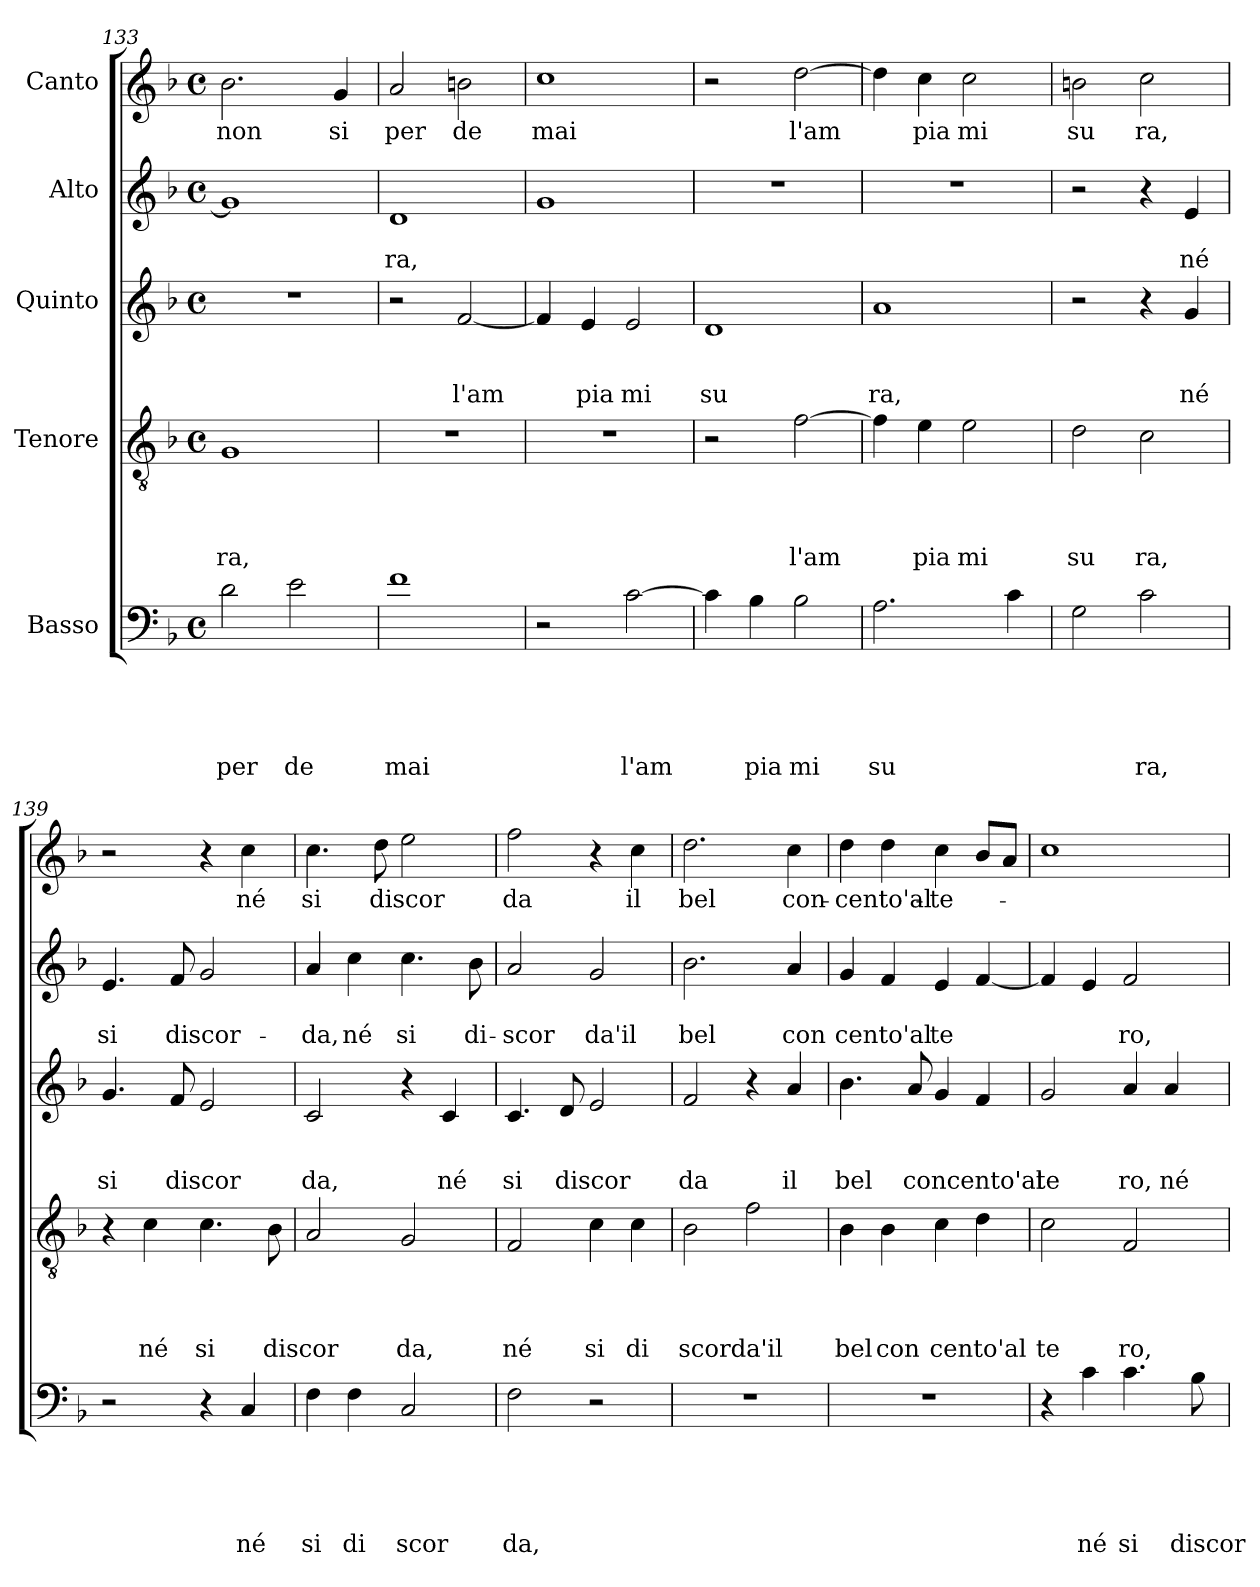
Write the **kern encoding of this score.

**kern	**text	**text	**text	**text	**text	**kern	**text	**text	**text	**text	**kern	**text	**text	**text	**kern	**text	**text	**kern	**text
*part5	*part5	*part5	*part5	*part5	*part5	*part4	*part4	*part4	*part4	*part4	*part3	*part3	*part3	*part3	*part2	*part2	*part2	*part1	*part1
*staff5	*staff5	*staff5	*staff5	*staff5	*staff5	*staff4	*staff4	*staff4	*staff4	*staff4	*staff3	*staff3	*staff3	*staff3	*staff2	*staff2	*staff2	*staff1	*staff1
*I"Basso	*	*	*	*	*	*I"Tenore	*	*	*	*	*I"Quinto	*	*	*	*I"Alto	*	*	*I"Canto	*
*clefF4	*	*	*	*	*	*clefGv2	*	*	*	*	*clefG2	*	*	*	*clefG2	*	*	*clefG2	*
*k[b-]	*	*	*	*	*	*k[b-]	*	*	*	*	*k[b-]	*	*	*	*k[b-]	*	*	*k[b-]	*
*F:	*	*	*	*	*	*F:	*	*	*	*	*F:	*	*	*	*F:	*	*	*F:	*
*M4/4	*	*	*	*	*	*M4/4	*	*	*	*	*M4/4	*	*	*	*M4/4	*	*	*M4/4	*
*met(c)	*	*	*	*	*	*met(c)	*	*	*	*	*met(c)	*	*	*	*met(c)	*	*	*met(c)	*
=133	=133	=133	=133	=133	=133	=133	=133	=133	=133	=133	=133	=133	=133	=133	=133	=133	=133	=133	=133
!	!	!	!	!	!LO:LY:b	!	!	!	!	!LO:LY:b	!	!	!	!	!	!	!	!	!LO:LY:b
2d\	.	.	.	.	per	1G	.	.	.	-ra,	1r	.	.	.	1g]	.	.	2.b-\	non
!	!	!	!	!	!LO:LY:b	!	!	!	!	!	!	!	!	!	!	!	!	!	!
2e\	.	.	.	.	de	.	.	.	.	.	.	.	.	.	.	.	.	.	.
!	!	!	!	!	!	!	!	!	!	!	!	!	!	!	!	!	!	!	!LO:LY:b
.	.	.	.	.	.	.	.	.	.	.	.	.	.	.	.	.	.	4g/	si
=134	=134	=134	=134	=134	=134	=134	=134	=134	=134	=134	=134	=134	=134	=134	=134	=134	=134	=134	=134
!	!	!	!	!	!LO:LY:b	!	!	!	!	!	!	!	!	!	!	!	!LO:LY:b	!	!LO:LY:b
1f	.	.	.	.	mai	1r	.	.	.	.	2r	.	.	.	1d	.	-ra,	2a/	per
!	!	!	!	!	!	!	!	!	!	!	!	!	!	!LO:LY:b	!	!	!	!	!LO:LY:b
.	.	.	.	.	.	.	.	.	.	.	[<2f/	.	.	l'am	.	.	.	2bn\	de
=135	=135	=135	=135	=135	=135	=135	=135	=135	=135	=135	=135	=135	=135	=135	=135	=135	=135	=135	=135
!	!	!	!	!	!	!	!	!	!	!	!	!	!	!	!	!	!	!	!LO:LY:b
2r	.	.	.	.	.	1r	.	.	.	.	4f/]	.	.	.	1g	.	.	1cc	mai
!	!	!	!	!	!	!	!	!	!	!	!	!	!	!LO:LY:b	!	!	!	!	!
.	.	.	.	.	.	.	.	.	.	.	4e/	.	.	pia	.	.	.	.	.
!	!	!	!	!	!LO:LY:b	!	!	!	!	!	!	!	!	!LO:LY:b	!	!	!	!	!
[>2c\	.	.	.	.	l'am	.	.	.	.	.	2e/	.	.	mi	.	.	.	.	.
=136	=136	=136	=136	=136	=136	=136	=136	=136	=136	=136	=136	=136	=136	=136	=136	=136	=136	=136	=136
!	!	!	!	!	!	!	!	!	!	!	!	!	!	!LO:LY:b	!	!	!	!	!
4c\]	.	.	.	.	.	2r	.	.	.	.	1d	.	.	su	1r	.	.	2r	.
!	!	!	!	!	!LO:LY:b	!	!	!	!	!	!	!	!	!	!	!	!	!	!
4B-\	.	.	.	.	pia	.	.	.	.	.	.	.	.	.	.	.	.	.	.
!	!	!	!	!	!LO:LY:b	!	!	!	!	!LO:LY:b	!	!	!	!	!	!	!	!	!LO:LY:b
2B-\	.	.	.	.	mi	[>2f\	.	.	.	l'am	.	.	.	.	.	.	.	[>2dd\	l'am
=137	=137	=137	=137	=137	=137	=137	=137	=137	=137	=137	=137	=137	=137	=137	=137	=137	=137	=137	=137
!	!	!	!	!	!LO:LY:b	!	!	!	!	!	!	!	!	!LO:LY:b	!	!	!	!	!
2.A\	.	.	.	.	su	4f\]	.	.	.	.	1a	.	.	ra,	1r	.	.	4dd\]	.
!	!	!	!	!	!	!	!	!	!	!LO:LY:b	!	!	!	!	!	!	!	!	!LO:LY:b
.	.	.	.	.	.	4e\	.	.	.	pia	.	.	.	.	.	.	.	4cc\	pia
!	!	!	!	!	!	!	!	!	!	!LO:LY:b	!	!	!	!	!	!	!	!	!LO:LY:b
.	.	.	.	.	.	2e\	.	.	.	mi	.	.	.	.	.	.	.	2cc\	mi
4c\	.	.	.	.	.	.	.	.	.	.	.	.	.	.	.	.	.	.	.
=138	=138	=138	=138	=138	=138	=138	=138	=138	=138	=138	=138	=138	=138	=138	=138	=138	=138	=138	=138
!	!	!	!	!	!	!	!	!	!	!LO:LY:b	!	!	!	!	!	!	!	!	!LO:LY:b
2G\	.	.	.	.	.	2d\	.	.	.	su	2r	.	.	.	2r	.	.	2bn\	su
!	!	!	!	!	!LO:LY:b	!	!	!	!	!LO:LY:b	!	!	!	!	!	!	!	!	!LO:LY:b
2c\	.	.	.	.	ra,	2c\	.	.	.	ra,	4r	.	.	.	4r	.	.	2cc\	ra,
!	!	!	!	!	!	!	!	!	!	!	!	!	!	!LO:LY:b	!	!	!LO:LY:b	!	!
.	.	.	.	.	.	.	.	.	.	.	4g/	.	.	né	4e/	.	né	.	.
=139	=139	=139	=139	=139	=139	=139	=139	=139	=139	=139	=139	=139	=139	=139	=139	=139	=139	=139	=139
!	!	!	!	!	!	!	!	!	!	!	!	!	!	!LO:LY:b	!	!	!LO:LY:b	!	!
2r	.	.	.	.	.	4r	.	.	.	.	4.g/	.	.	si	4.e/	.	si	2r	.
!	!	!	!	!	!	!	!	!	!	!LO:LY:b	!	!	!	!	!	!	!	!	!
.	.	.	.	.	.	4c\	.	.	.	né	.	.	.	.	.	.	.	.	.
!	!	!	!	!	!	!	!	!	!	!	!	!	!	!LO:LY:b	!	!	!LO:LY:b	!	!
.	.	.	.	.	.	.	.	.	.	.	8f/	.	.	discor	8f/	.	discor-	.	.
!	!	!	!	!	!	!	!	!	!	!LO:LY:b	!	!	!	!	!	!	!	!	!
4r	.	.	.	.	.	4.c\	.	.	.	si	2e/	.	.	.	2g/	.	.	4r	.
!	!	!	!	!	!LO:LY:b	!	!	!	!	!	!	!	!	!	!	!	!	!	!LO:LY:b
4C/	.	.	.	.	né	.	.	.	.	.	.	.	.	.	.	.	.	4cc\	né
!	!	!	!	!	!	!	!	!	!	!LO:LY:b	!	!	!	!	!	!	!	!	!
.	.	.	.	.	.	8B-\	.	.	.	discor	.	.	.	.	.	.	.	.	.
=140	=140	=140	=140	=140	=140	=140	=140	=140	=140	=140	=140	=140	=140	=140	=140	=140	=140	=140	=140
!	!	!	!	!	!LO:LY:b	!	!	!	!	!	!	!	!	!LO:LY:b	!	!	!LO:LY:b	!	!LO:LY:b
4F\	.	.	.	.	si	2A/	.	.	.	.	2c/	.	.	da,	4a/	.	-da,	4.cc\	si
!	!	!	!	!	!LO:LY:b	!	!	!	!	!	!	!	!	!	!	!	!LO:LY:b	!	!
4F\	.	.	.	.	di	.	.	.	.	.	.	.	.	.	4cc\	.	né	.	.
!	!	!	!	!	!	!	!	!	!	!	!	!	!	!	!	!	!	!	!LO:LY:b
.	.	.	.	.	.	.	.	.	.	.	.	.	.	.	.	.	.	8dd\	discor
!	!	!	!	!	!LO:LY:b	!	!	!	!	!LO:LY:b	!	!	!	!	!	!	!LO:LY:b	!	!
2C/	.	.	.	.	scor	2G/	.	.	.	da,	4r	.	.	.	4.cc\	.	si	2ee\	.
!	!	!	!	!	!	!	!	!	!	!	!	!	!	!LO:LY:b	!	!	!	!	!
.	.	.	.	.	.	.	.	.	.	.	4c/	.	.	né	.	.	.	.	.
!	!	!	!	!	!	!	!	!	!	!	!	!	!	!	!	!	!LO:LY:b	!	!
.	.	.	.	.	.	.	.	.	.	.	.	.	.	.	8b-\	.	di-	.	.
!!LO:LB:g=z
=141	=141	=141	=141	=141	=141	=141	=141	=141	=141	=141	=141	=141	=141	=141	=141	=141	=141	=141	=141
!	!	!	!	!	!LO:LY:b	!	!	!	!	!LO:LY:b	!	!	!	!LO:LY:b	!	!	!LO:LY:b	!	!LO:LY:b
2F\	.	.	.	.	da,	2F/	.	.	.	né	4.c/	.	.	si	2a/	.	-scor	2ff\	da
!	!	!	!	!	!	!	!	!	!	!	!	!	!	!LO:LY:b	!	!	!	!	!
.	.	.	.	.	.	.	.	.	.	.	8d/	.	.	discor	.	.	.	.	.
!	!	!	!	!	!	!	!	!	!	!LO:LY:b	!	!	!	!	!	!	!LO:LY:b	!	!
2r	.	.	.	.	.	4c\	.	.	.	si	2e/	.	.	.	2g/	.	da'il	4r	.
!	!	!	!	!	!	!	!	!	!	!LO:LY:b	!	!	!	!	!	!	!	!	!LO:LY:b
.	.	.	.	.	.	4c\	.	.	.	di	.	.	.	.	.	.	.	4cc\	il
=142	=142	=142	=142	=142	=142	=142	=142	=142	=142	=142	=142	=142	=142	=142	=142	=142	=142	=142	=142
!	!	!	!	!	!	!	!	!	!	!LO:LY:b	!	!	!	!LO:LY:b	!	!	!LO:LY:b	!	!LO:LY:b
1r	.	.	.	.	.	2B-\	.	.	.	scorda'il	2f/	.	.	da	2.b-\	.	bel	2.dd\	bel
.	.	.	.	.	.	2f\	.	.	.	.	4r	.	.	.	.	.	.	.	.
!	!	!	!	!	!	!	!	!	!	!	!	!	!	!LO:LY:b	!	!	!LO:LY:b	!	!LO:LY:b
.	.	.	.	.	.	.	.	.	.	.	4a/	.	.	il	4a/	.	con	4cc\	con-
=143	=143	=143	=143	=143	=143	=143	=143	=143	=143	=143	=143	=143	=143	=143	=143	=143	=143	=143	=143
!	!	!	!	!	!	!	!	!	!	!LO:LY:b	!	!	!	!LO:LY:b	!	!	!LO:LY:b	!	!LO:LY:b
1r	.	.	.	.	.	4B-\	.	.	.	bel	4.b-\	.	.	bel	4g/	.	cento'al	4dd\	-cento'al-
!	!	!	!	!	!	!	!	!	!	!LO:LY:b	!	!	!	!	!	!	!	!	!
.	.	.	.	.	.	4B-\	.	.	.	con	.	.	.	.	4f/	.	.	4dd\	.
!	!	!	!	!	!	!	!	!	!	!	!	!	!	!LO:LY:b	!	!	!	!	!
.	.	.	.	.	.	.	.	.	.	.	8a/	.	.	concento'al	.	.	.	.	.
!	!	!	!	!	!	!	!	!	!	!LO:LY:b	!	!	!	!	!	!	!LO:LY:b	!	!LO:LY:b
.	.	.	.	.	.	4c\	.	.	.	cento'al	4g/	.	.	.	4e/	.	te	4cc\	-te-
.	.	.	.	.	.	4d\	.	.	.	.	4f/	.	.	.	[<4f/	.	.	8b-/L	.
.	.	.	.	.	.	.	.	.	.	.	.	.	.	.	.	.	.	8a/J	.
=144	=144	=144	=144	=144	=144	=144	=144	=144	=144	=144	=144	=144	=144	=144	=144	=144	=144	=144	=144
!	!	!	!	!	!	!	!	!	!	!LO:LY:b	!	!	!	!LO:LY:b	!	!	!	!	!
4r	.	.	.	.	.	2c\	.	.	.	te	2g/	.	.	te	4f/]	.	.	1cc	.
!	!	!	!	!	!LO:LY:b	!	!	!	!	!	!	!	!	!	!	!	!	!	!
4c\	.	.	.	.	né	.	.	.	.	.	.	.	.	.	4e/	.	.	.	.
!	!	!	!	!	!LO:LY:b	!	!	!	!	!LO:LY:b	!	!	!	!LO:LY:b	!	!	!LO:LY:b	!	!
4.c\	.	.	.	.	si	2F/	.	.	.	ro,	4a/	.	.	ro,	2f/	.	ro,	.	.
!	!	!	!	!	!	!	!	!	!	!	!	!	!	!LO:LY:b	!	!	!	!	!
.	.	.	.	.	.	.	.	.	.	.	4a/	.	.	né	.	.	.	.	.
!	!	!	!	!	!LO:LY:b	!	!	!	!	!	!	!	!	!	!	!	!	!	!
8B-\	.	.	.	.	discor	.	.	.	.	.	.	.	.	.	.	.	.	.	.
=	=	=	=	=	=	=	=	=	=	=	=	=	=	=	=	=	=	=	=
*-	*-	*-	*-	*-	*-	*-	*-	*-	*-	*-	*-	*-	*-	*-	*-	*-	*-	*-	*-
